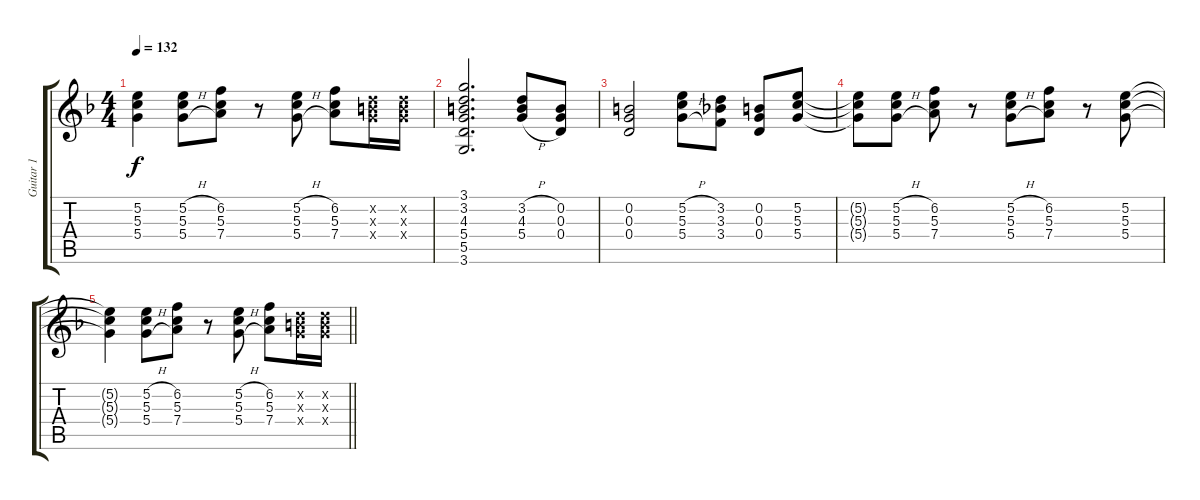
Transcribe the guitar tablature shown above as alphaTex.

\track ("Guitar 1" "Guitar 1") {instrument overdrivenguitar}
\staff {score tabs}
\tuning (E4 B3 G3 D3 A2 E2) {hide}
\ts (4 4)
\tempo 132
\clef g2
\ks f
(5.2{t} 5.3{t} 5.4{t}).4{dy f} (5.2{h} 5.3{h} 5.4{h}).8 (6.2 5.3 7.4).8 r.8 (5.2{h} 5.3{h} 5.4{h}).8 (6.2 5.3 7.4).8 (3.2{x} 4.3{x} 5.4{x}).16 (3.2{x} 4.3{x} 5.4{x}).16 |
(3.1 3.2 4.3 5.4 5.5 3.6).2{d} (3.2{h} 4.3{h} 5.4{h}).8 (0.2 0.3 0.4).8 |
(0.2 0.3 0.4).2 (5.2{h} 5.3{h} 5.4{h}).8 (3.2 3.3 3.4).8 (0.2 0.3 0.4).8 (5.2 5.3 5.4).8 |
(5.2{t} 5.3{t} 5.4{t}).8 (5.2{h} 5.3{h} 5.4{h}).8 (6.2 5.3 7.4).8 r.8 (5.2{h} 5.3{h} 5.4{h}).8 (6.2 5.3 7.4).8 r.8 (5.2 5.3 5.4).8 |
\barLineRight lightlight
(5.2{t} 5.3{t} 5.4{t}).4 (5.2{h} 5.3{h} 5.4{h}).8 (6.2 5.3 7.4).8 r.8 (5.2{h} 5.3{h} 5.4{h}).8 (6.2 5.3 7.4).8 (3.2{x} 4.3{x} 5.4{x}).16 (3.2{x} 4.3{x} 5.4{x}).16
